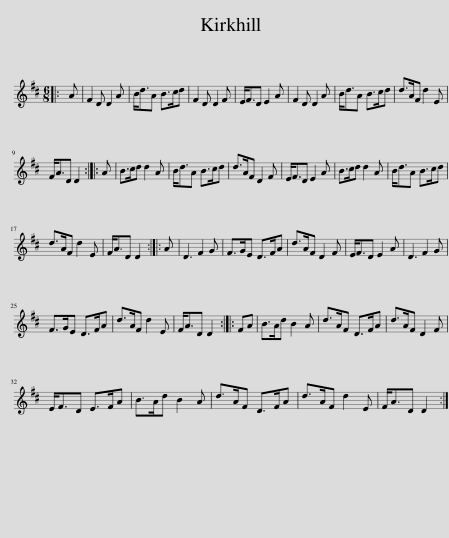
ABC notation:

X:1
L:1/8
M:6/8
I:linebreak $
K:D
V:1 treble
V:1
|: A | F2 D D2 A | B<dA B>cd | F2 D D2 F | E<FD E2 A | %5
 F2 D D2 A | B<dA B>cd | d>AF d2 E |$ F<AD D2 :: A | %10
 B>cd d2 A | B<dA B>cd | d>AF D2 F | E<FD E2 A | B>cd d2 A | %15
 B<dA B>cd |$ d>AF d2 E | F<AD D2 :: A | D3 F2 G | %20
 F>GE D>FA | d>AF D2 F | E<FD E2 A | D3 F2 G |$ F>GE D>FA | %25
 d>AF d2 E | F<AD D2 :: FA | B>Ad B2 A | d>AF D>FA | %30
 d>AF D2 F |$ E<FD E>FA | B>Ad B2 A | d>AF D>FA | d>AF d2 E | %35
 F<AD D2 :| %36
